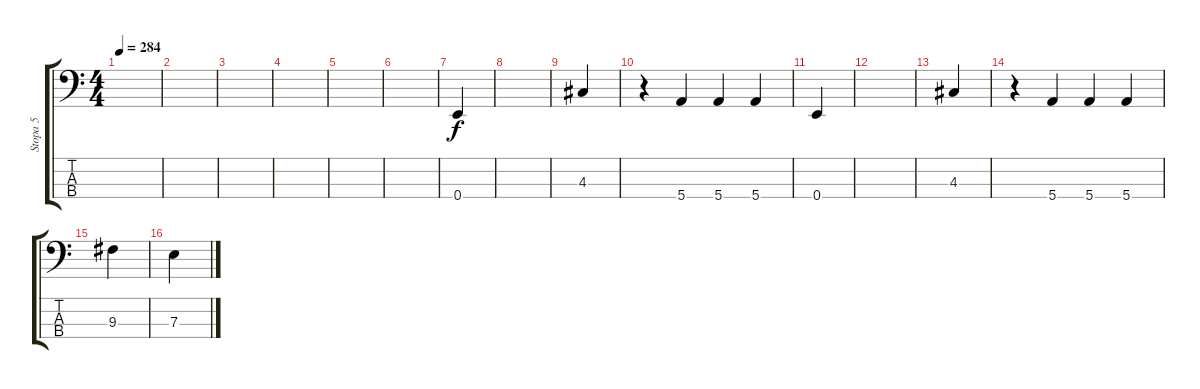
\track ("Stopa 5" "Stopa 5") {instrument electricbassfinger}
\staff {score tabs}
\tuning (G2 D2 A1 E1) {hide}
\ts (4 4)
\tempo 284
\clef f4
\ks c
|
|
|
|
|
|
0.4.4 |
|
4.3.4 |
r.4 5.4.4 5.4.4 5.4.4 |
0.4.4 |
|
4.3.4 |
r.4 5.4.4 5.4.4 5.4.4 |
9.3.4 |
7.3.4
